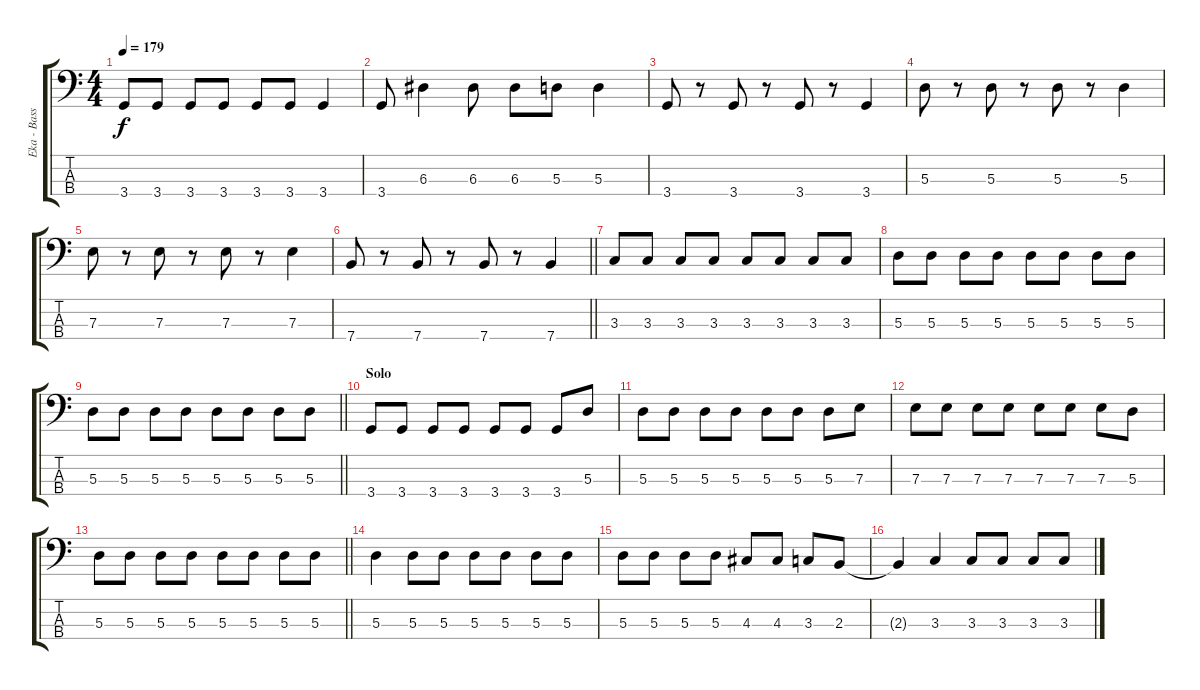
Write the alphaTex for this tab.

\track ("Eka - Bass" "Eka - Bass") {instrument electricbasspick}
\staff {score tabs}
\tuning (G2 D2 A1 E1) {hide}
\ts (4 4)
\tempo 179
\clef f4
\ks c
3.4.8{dy f} 3.4.8 3.4.8 3.4.8 3.4.8 3.4.8 3.4.4 |
3.4.8 6.3.4 6.3.8 6.3.8 5.3.8 5.3.4 |
3.4.8 r.8 3.4.8 r.8 3.4.8 r.8 3.4.4 |
5.3.8 r.8 5.3.8 r.8 5.3.8 r.8 5.3.4 |
7.3.8 r.8 7.3.8 r.8 7.3.8 r.8 7.3.4 |
\barLineRight lightlight
7.4.8 r.8 7.4.8 r.8 7.4.8 r.8 7.4.4 |
3.3.8 3.3.8 3.3.8 3.3.8 3.3.8 3.3.8 3.3.8 3.3.8 |
5.3.8 5.3.8 5.3.8 5.3.8 5.3.8 5.3.8 5.3.8 5.3.8 |
\barLineRight lightlight
5.3.8 5.3.8 5.3.8 5.3.8 5.3.8 5.3.8 5.3.8 5.3.8 |
\section ("" "Solo")
3.4.8 3.4.8 3.4.8 3.4.8 3.4.8 3.4.8 3.4.8 5.3.8 |
5.3.8 5.3.8 5.3.8 5.3.8 5.3.8 5.3.8 5.3.8 7.3.8 |
7.3.8 7.3.8 7.3.8 7.3.8 7.3.8 7.3.8 7.3.8 5.3.8 |
\barLineRight lightlight
5.3.8 5.3.8 5.3.8 5.3.8 5.3.8 5.3.8 5.3.8 5.3.8 |
5.3.4 5.3.8 5.3.8 5.3.8 5.3.8 5.3.8 5.3.8 |
5.3.8 5.3.8 5.3.8 5.3.8 4.3.8 4.3.8 3.3.8 2.3.8 |
2.3{t}.4 3.3.4 3.3.8 3.3.8 3.3.8 3.3.8
